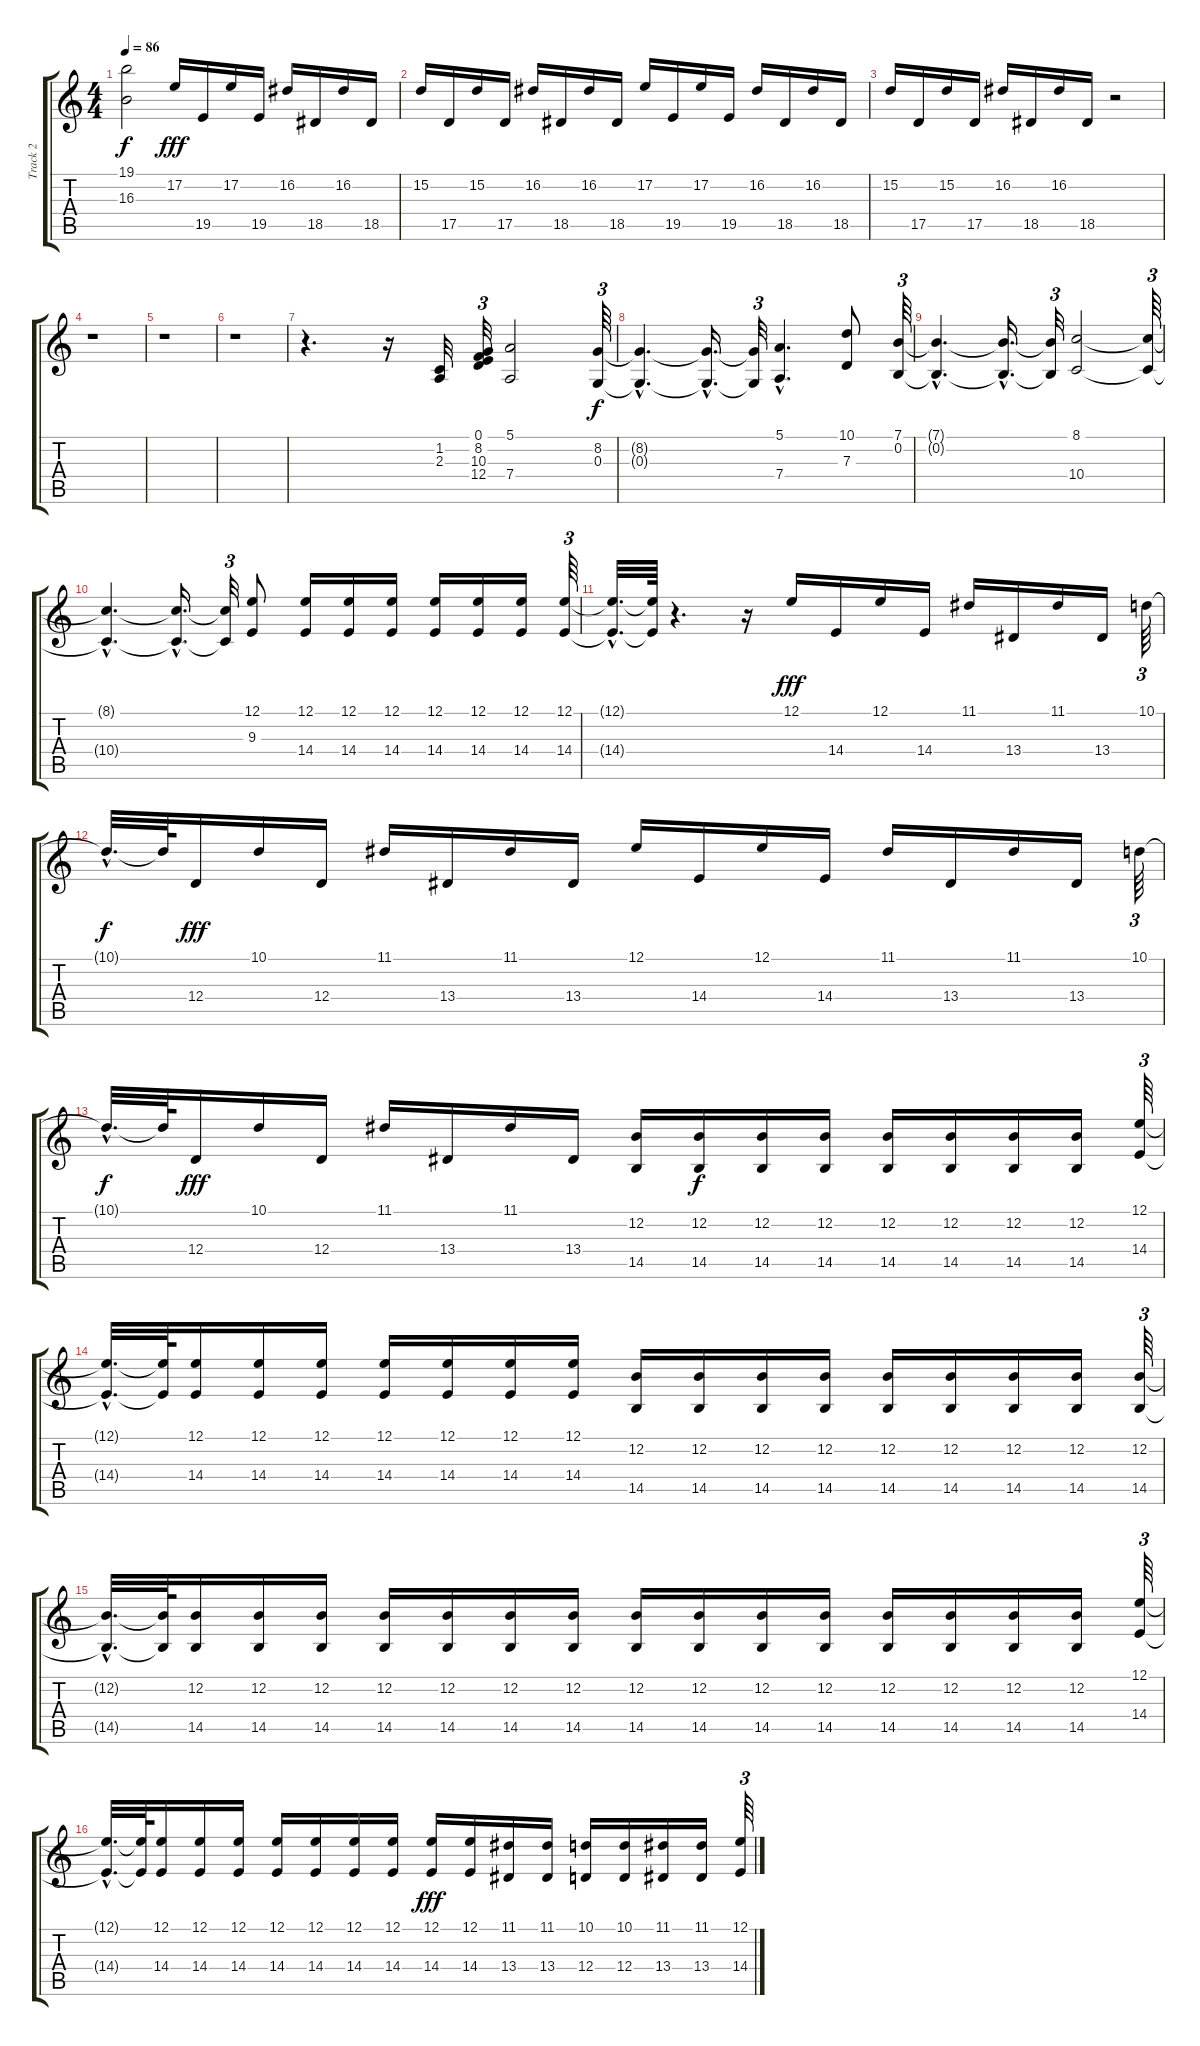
\track ("Track 2" "Track 2") {instrument drawbarorgan}
\staff {score tabs}
\tuning (E4 B3 G3 D3 A2 E2) {hide}
\ts (4 4)
\tempo 86
\clef g2
\ks c
(19.1 16.3).2{dy f instrument drawbarorgan} 17.2.16{dy fff volume 16} 19.5.16 17.2.16 19.5.16 16.2.16 18.5.16 16.2.16 18.5.16 |
15.2.16 17.5.16 15.2.16 17.5.16 16.2.16 18.5.16 16.2.16 18.5.16 17.2.16 19.5.16 17.2.16 19.5.16 16.2.16 18.5.16 16.2.16 18.5.16 |
15.2.16 17.5.16 15.2.16 17.5.16 16.2.16 18.5.16 16.2.16 18.5.16 r.2 |
r.1 |
r.1 |
r.1 |
r.4{d} r.16 (1.2 2.3).32{volume 12} (0.1 8.2 10.3 12.4).32{tu (3 2)} (5.1 7.4).2 (8.2 0.3).64{tu (3 2) dy f} |
(8.2{hac t} 0.3{hac t}).4{d} (8.2{hac t} 0.3{hac t}).16{d} (8.2{t} 0.3{t}).32{tu (3 2)} (5.1{hac} 7.4{hac}).4{d} (10.1 7.3).8 (7.1 0.2).64{tu (3 2)} |
(7.1{hac t} 0.2{hac t}).4{d} (7.1{hac t} 0.2{hac t}).16{d} (7.1{t} 0.2{t}).32{tu (3 2)} (8.1 10.4).2 (8.1{t} 10.4{t}).64{tu (3 2)} |
(8.1{hac t} 10.4{hac t}).4{d} (8.1{hac t} 10.4{hac t}).16{d} (8.1{t} 10.4{t}).32{tu (3 2)} (12.1 9.3).8 (12.1 14.4).16 (12.1 14.4).16 (12.1 14.4).16 (12.1 14.4).16 (12.1 14.4).16 (12.1 14.4).16 (12.1 14.4).64{tu (3 2)} |
(12.1{hac t} 14.4{hac t}).32{d} (12.1{t} 14.4{t}).64 r.4{d} r.16 12.1.16{dy fff} 14.4.16 12.1.16 14.4.16 11.1.16 13.4.16 11.1.16 13.4.16 10.1.64{tu (3 2)} |
10.1{hac t}.32{d dy f} 10.1{t}.64 12.4.16{dy fff} 10.1.16 12.4.16 11.1.16 13.4.16 11.1.16 13.4.16 12.1.16 14.4.16 12.1.16 14.4.16 11.1.16 13.4.16 11.1.16 13.4.16 10.1.64{tu (3 2)} |
10.1{hac t}.32{d dy f} 10.1{t}.64 12.4.16{dy fff} 10.1.16 12.4.16 11.1.16 13.4.16 11.1.16 13.4.16 (12.2 14.5).16 (12.2 14.5).16{dy f} (12.2 14.5).16 (12.2 14.5).16 (12.2 14.5).16 (12.2 14.5).16 (12.2 14.5).16 (12.2 14.5).16 (12.1 14.4).64{tu (3 2)} |
(12.1{hac t} 14.4{hac t}).32{d} (12.1{t} 14.4{t}).64 (12.1 14.4).16 (12.1 14.4).16 (12.1 14.4).16 (12.1 14.4).16 (12.1 14.4).16 (12.1 14.4).16 (12.1 14.4).16 (12.2 14.5).16 (12.2 14.5).16 (12.2 14.5).16 (12.2 14.5).16 (12.2 14.5).16 (12.2 14.5).16 (12.2 14.5).16 (12.2 14.5).16 (12.2 14.5).64{tu (3 2)} |
(12.2{hac t} 14.5{hac t}).32{d} (12.2{t} 14.5{t}).64 (12.2 14.5).16 (12.2 14.5).16 (12.2 14.5).16 (12.2 14.5).16 (12.2 14.5).16 (12.2 14.5).16 (12.2 14.5).16 (12.2 14.5).16 (12.2 14.5).16 (12.2 14.5).16 (12.2 14.5).16 (12.2 14.5).16 (12.2 14.5).16 (12.2 14.5).16 (12.2 14.5).16 (12.1 14.4).64{tu (3 2)} |
(12.1{hac t} 14.4{hac t}).32{d} (12.1{t} 14.4{t}).64 (12.1 14.4).16 (12.1 14.4).16 (12.1 14.4).16 (12.1 14.4).16 (12.1 14.4).16 (12.1 14.4).16 (12.1 14.4).16 (12.1 14.4).16{dy fff} (12.1 14.4).16 (11.1 13.4).16 (11.1 13.4).16 (10.1 12.4).16 (10.1 12.4).16 (11.1 13.4).16 (11.1 13.4).16 (12.1 14.4).64{tu (3 2)}
